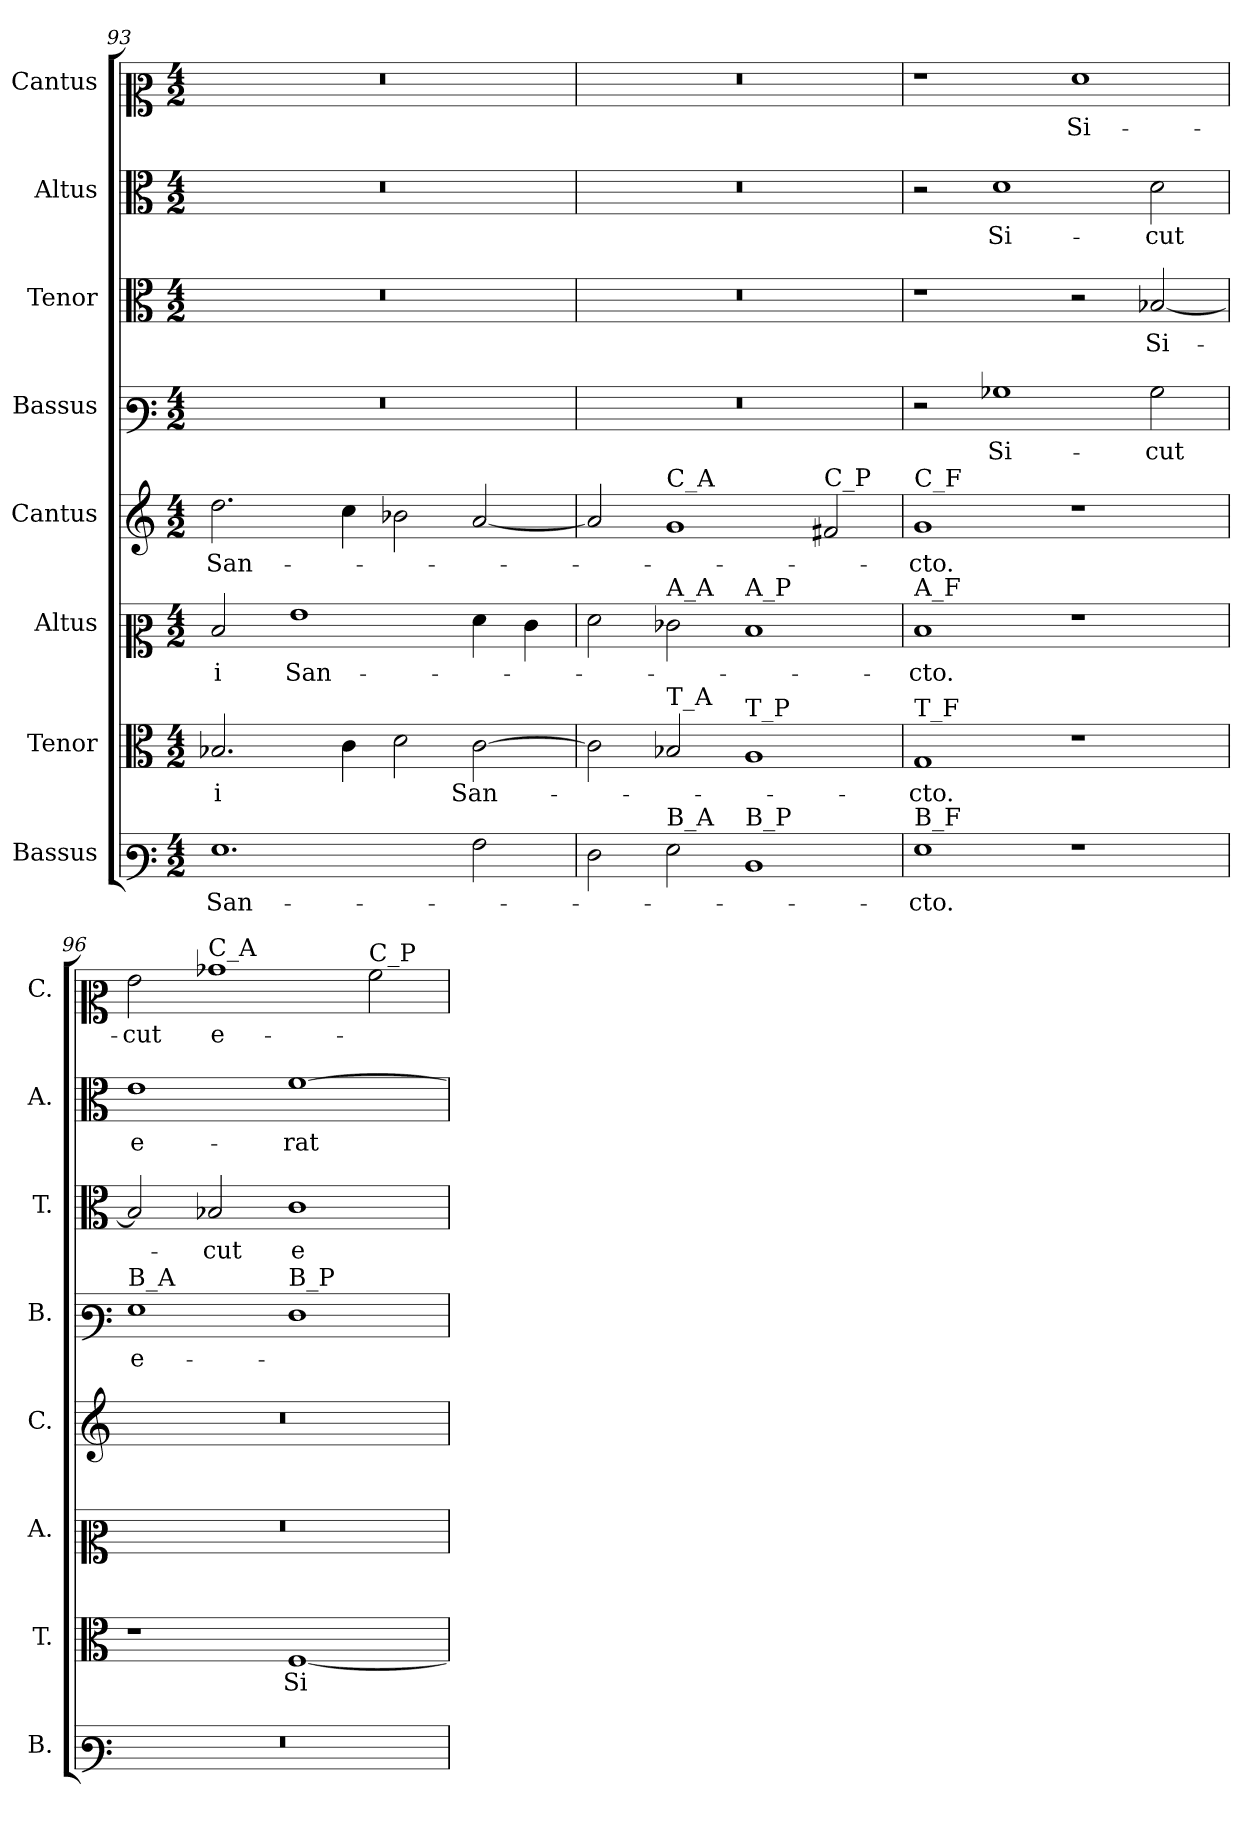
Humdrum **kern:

**kern	**text	**kern	**text	**kern	**text	**kern	**text	**kern	**text	**kern	**text	**kern	**text	**kern	**text
*part8	*part8	*part7	*part7	*part6	*part6	*part5	*part5	*part4	*part4	*part3	*part3	*part2	*part2	*part1	*part1
*staff8	*staff8	*staff7	*staff7	*staff6	*staff6	*staff5	*staff5	*staff4	*staff4	*staff3	*staff3	*staff2	*staff2	*staff1	*staff1
*I"Bassus	*	*I"Tenor	*	*I"Altus	*	*I"Cantus	*	*I"Bassus	*	*I"Tenor	*	*I"Altus	*	*I"Cantus	*
*I'B.	*	*I'T.	*	*I'A.	*	*I'C.	*	*I'B.	*	*I'T.	*	*I'A.	*	*I'C.	*
*clefF3	*	*clefC3	*	*clefC2	*	*clefG2	*	*clefF3	*	*clefC3	*	*clefC3	*	*clefC2	*
*k[]	*	*k[]	*	*k[]	*	*k[]	*	*k[]	*	*k[]	*	*k[]	*	*k[]	*
*M4/2	*	*M4/2	*	*M4/2	*	*M4/2	*	*M4/2	*	*M4/2	*	*M4/2	*	*M4/2	*
=93	=93	=93	=93	=93	=93	=93	=93	=93	=93	=93	=93	=93	=93	=93	=93
!	!	!	!	!	!	!	!	!LO:N:vis=1	!	!LO:N:vis=1	!	!LO:N:vis=1	!	!LO:N:vis=1	!
1.G	San-	2.B-X/	-i	2d/	-i	2.dd\	San-	0r	.	0r	.	0r	.	0r	.
.	.	.	.	1g	San-	.	.	.	.	.	.	.	.	.	.
.	.	4c\	.	.	.	4cc\	.	.	.	.	.	.	.	.	.
.	.	2d\	.	.	.	2b-X\	.	.	.	.	.	.	.	.	.
2A\	.	[2c\	San-	4f\	.	[2a/	.	.	.	.	.	.	.	.	.
.	.	.	.	4e\	.	.	.	.	.	.	.	.	.	.	.
=94	=94	=94	=94	=94	=94	=94	=94	=94	=94	=94	=94	=94	=94	=94	=94
!	!	!	!	!	!	!	!	!LO:N:vis=1	!	!LO:N:vis=1	!	!LO:N:vis=1	!	!LO:N:vis=1	!
2F\	.	2c\]	.	2f\	.	2a/]	.	0r	.	0r	.	0r	.	0r	.
!	!	!	!	!	!	!LO:TX:a:t=C_A	!	!	!	!	!	!	!	!	!
!	!	!	!	!LO:TX:a:t=A_A	!	!	!	!	!	!	!	!	!	!	!
!	!	!LO:TX:a:t=T_A	!	!	!	!	!	!	!	!	!	!	!	!	!
!LO:TX:a:t=B_A	!	!	!	!	!	!	!	!	!	!	!	!	!	!	!
2G\	.	2B-X/	.	2e-X\	.	1g	.	.	.	.	.	.	.	.	.
!	!	!	!	!LO:TX:a:t=A_P	!	!	!	!	!	!	!	!	!	!	!
!	!	!LO:TX:a:t=T_P	!	!	!	!	!	!	!	!	!	!	!	!	!
!LO:TX:a:t=B_P	!	!	!	!	!	!	!	!	!	!	!	!	!	!	!
1D	.	1A	.	1d	.	.	.	.	.	.	.	.	.	.	.
!	!	!	!	!	!	!LO:TX:a:t=C_P	!	!	!	!	!	!	!	!	!
.	.	.	.	.	.	2f#X/	.	.	.	.	.	.	.	.	.
=95	=95	=95	=95	=95	=95	=95	=95	=95	=95	=95	=95	=95	=95	=95	=95
!	!	!	!	!	!	!LO:TX:a:t=C_F	!	!	!	!	!	!	!	!	!
!	!	!	!	!LO:TX:a:t=A_F	!	!	!	!	!	!	!	!	!	!	!
!	!	!LO:TX:a:t=T_F	!	!	!	!	!	!	!	!	!	!	!	!	!
!LO:TX:a:t=B_F	!	!	!	!	!	!	!	!	!	!	!	!	!	!	!
1G	-cto.	1G	-cto.	1d	-cto.	1g	-cto.	2r	.	1r	.	2r	.	1r	.
.	.	.	.	.	.	.	.	1B-X	Si-	.	.	1d	Si-	.	.
1r	.	1r	.	1r	.	1r	.	.	.	2r	.	.	.	1f	Si-
.	.	.	.	.	.	.	.	2B-\	-cut	[2B-X/	Si-	2d\	-cut	.	.
!!LO:PB:g=z
=96	=96	=96	=96	=96	=96	=96	=96	=96	=96	=96	=96	=96	=96	=96	=96
!	!	!	!	!	!	!	!	!LO:TX:a:t=B_A	!	!	!	!	!	!	!
!LO:N:vis=1	!	!	!	!LO:N:vis=1	!	!LO:N:vis=1	!	!	!	!	!	!	!	!	!
0r	.	1r	.	0r	.	0r	.	1G	e-	2B-/]	.	1e	e-	2g\	-cut
!	!	!	!	!	!	!	!	!	!	!	!	!	!	!LO:TX:a:t=C_A	!
.	.	.	.	.	.	.	.	.	.	2B-X/	-cut	.	.	1b-X	e-
!	!	!	!	!	!	!	!	!LO:TX:a:t=B_P	!	!	!	!	!	!	!
.	.	[1F	Si-	.	.	.	.	1F	.	1c	e-	[1f	-rat	.	.
!	!	!	!	!	!	!	!	!	!	!	!	!	!	!LO:TX:a:t=C_P	!
.	.	.	.	.	.	.	.	.	.	.	.	.	.	2a\	.
=	=	=	=	=	=	=	=	=	=	=	=	=	=	=	=
*-	*-	*-	*-	*-	*-	*-	*-	*-	*-	*-	*-	*-	*-	*-	*-
